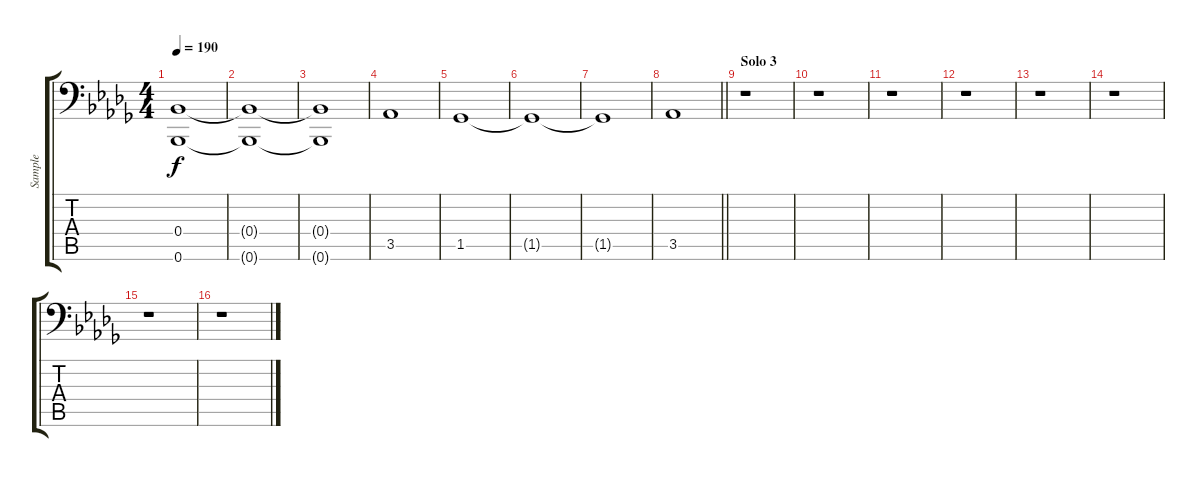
\track ("Sample" "Sample") {instrument pad8sweep}
\staff {score tabs}
\tuning (C4 G3 Eb3 Bb2 F2 Bb1) {hide}
\ts (4 4)
\tempo 190
\clef f4
\ks db
(0.4 0.6).1{dy f} |
(0.4{t} 0.6{t}).1 |
(0.4{t} 0.6{t}).1 |
3.5.1 |
1.5.1 |
1.5{t}.1 |
1.5{t}.1 |
\barLineRight lightlight
3.5.1 |
\section ("" "Solo 3")
r.1 |
r.1 |
r.1 |
r.1 |
r.1 |
r.1 |
r.1 |
r.1
